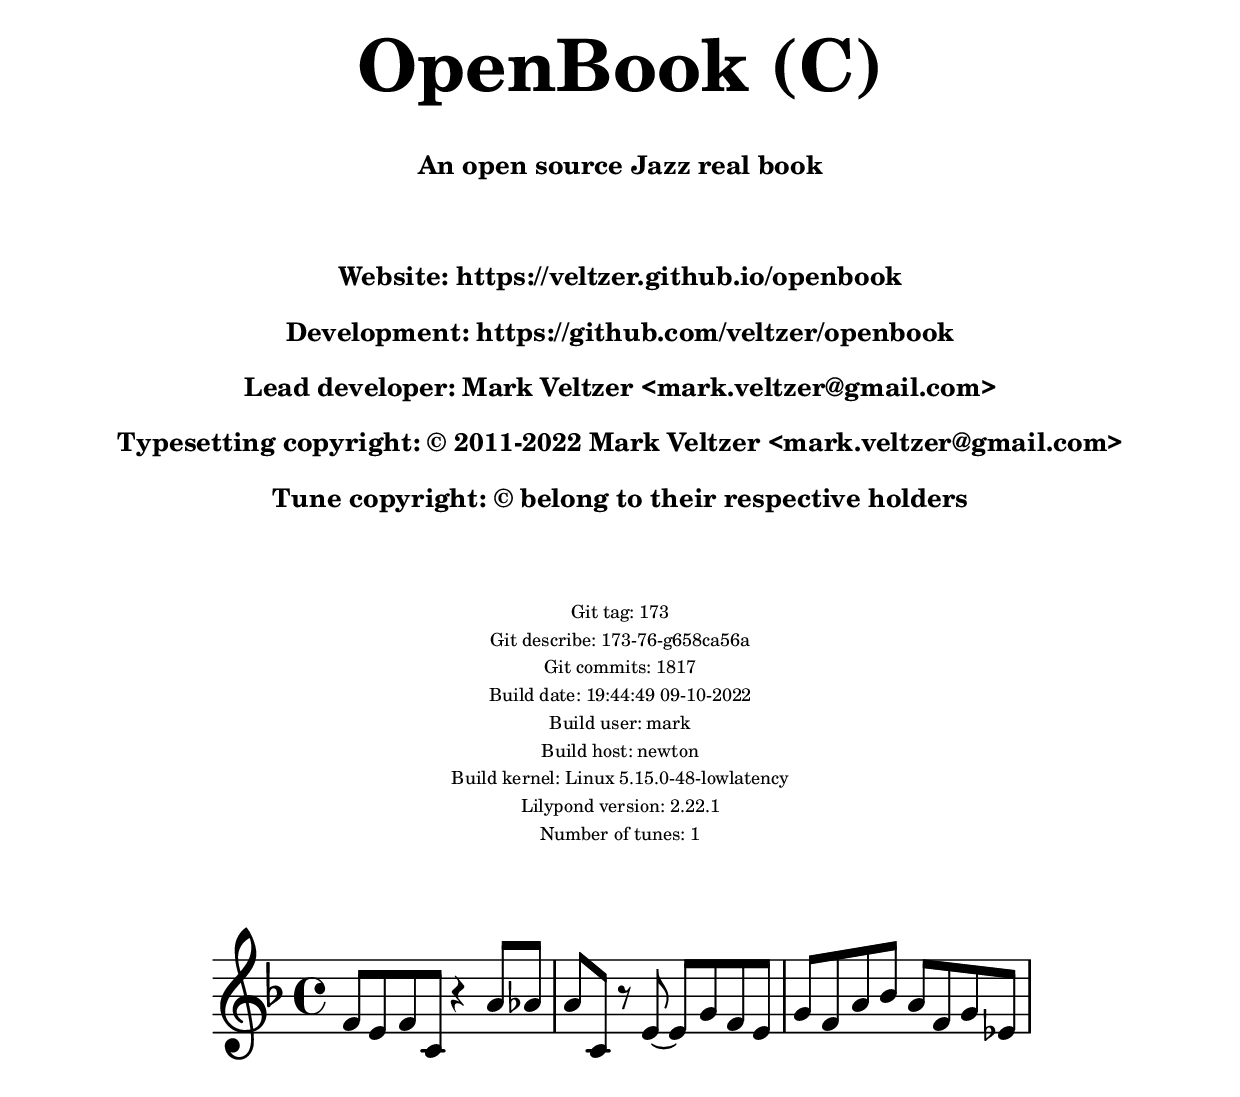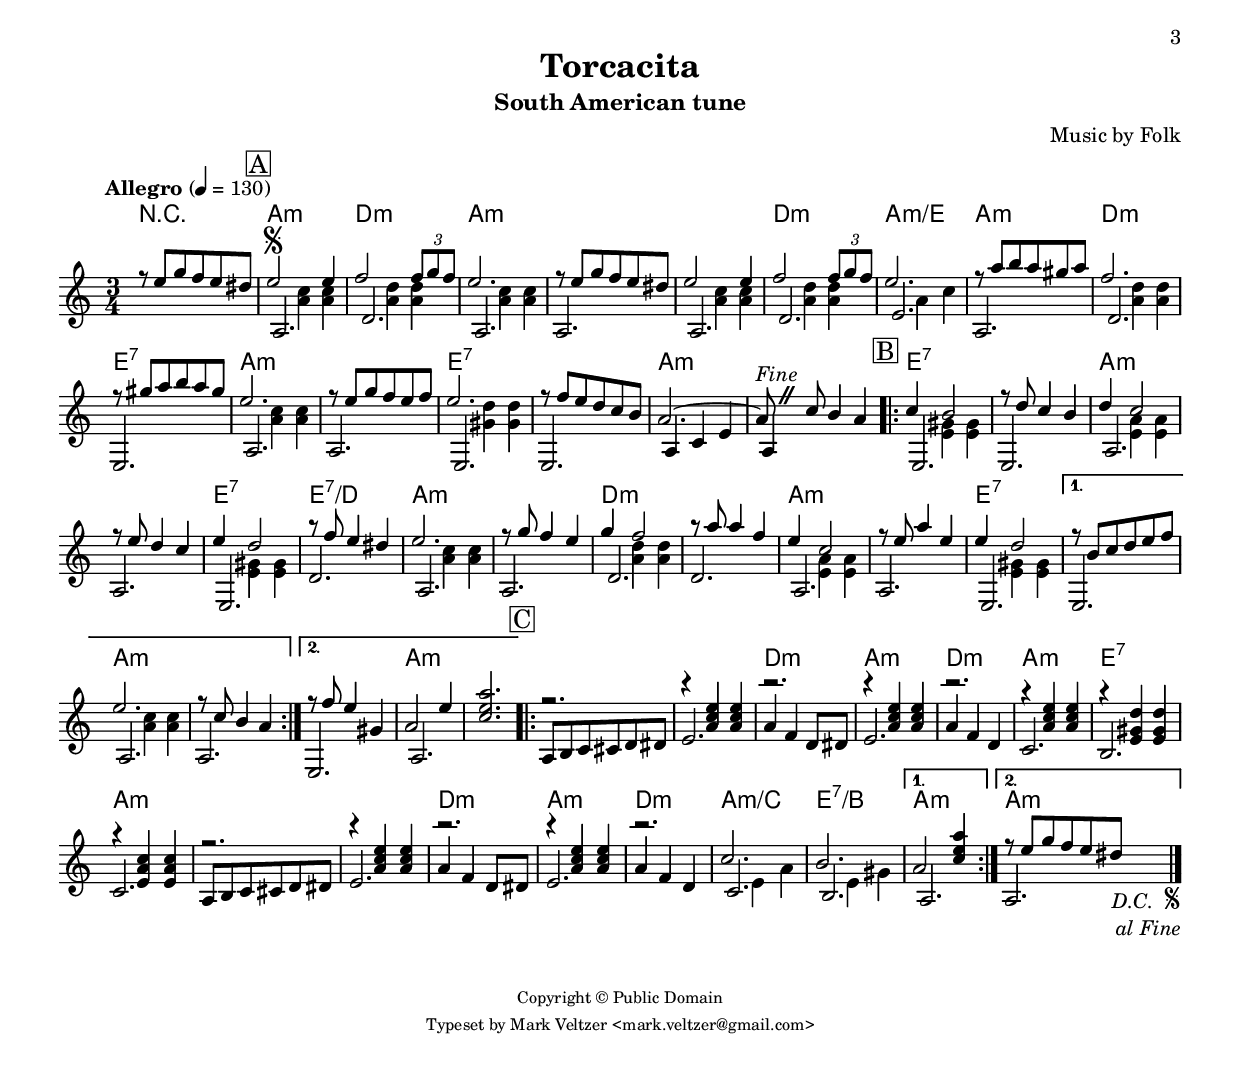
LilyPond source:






% lets emit the definitions

% end verbatim - this comment is a hack to prevent texinfo.tex
% from choking on non-European UTF-8 subsets

% this version tag will keep me compiling only on this version of lilypond.
%=====================================================================

\version "2.22.1"

% lets define a variable to hold the formatted build date (man 3 strftime):
%date=#(strftime "%T %d-%m-%Y" (localtime (current-time)))
%lilypond_version=#(lilypond-version)

% setting instruments for midi generation (bah - this doesn't work...)
%=====================================================================
%\set ChordNames.midiInstrument = #"acoustic grand"
%\set Staff.midiInstrument = #"flute"
%\set PianoStaff.instrumentName = #"acoustic grand"
% do not show chords unless they change...
%\set chordChanges = ##t

% number of staffs per page (this does not work because of my breaks)
%\paper {
%	system-count = #7
%}

\paper {
%% reduce spaces between systems and the bottom (taken from the lilypond
%% documentation and found the relevant variable)
%% the result of this is that I can fit 8 single staffs in one page
%% which is ideal for Jazz (think 32 bar divided into 8 lines of 4 bars each...).
%% I should really only apply this thing for Jazz tunes but that is a TODO item.
%% default is 4\mm - 3 already causes 8 staffs to take 2 pages
	between-system-padding = 2\mm
%% default is 20\mm
%% between-system-space = 16\mm
%% ragged-last-bottom = ##f
%% ragged-bottom = ##f

%% make lilypond increase the distance of the footer from the bottom of the page
%% it seems that if you don't do something like this you're going to have
%% a real problem seeing the footer in postscript printing....
%%bottom-margin = 2.5\cm

%% from /usr/share/lilypond/2.12.3/ly/titling-init.ly
%% to stop lilypond from printing footers...
	oddFooterMarkup = \markup {}

%% prevent lilypond from printing the headers...

	scoreTitleMarkup = \markup {}
	bookTitleMarkup = \markup {}
}
\layout {
%% don't have the first line indented
	indent = 0.0 \cm
%% don't know what this is (taken from Laurent Martelli...)
%%textheight = 1.5\cm

	\context {
		\Score
	%% change the size of the text fonts
	%%\override LyricText #'font-family = #'typewriter
		\override LyricText #'font-size = #'-2

	%% set the style of the chords to Jazz - I don't see this making any effect
		\override ChordName #'style = #'jazz
	%%\override ChordName #'word-space = #2

	%% set the chord size and font
	%%\override ChordName #'font-series = #'bold
	%%\override ChordName #'font-family = #'roman
	%%\override ChordName #'font-size = #-1

	%% don't show bar numbers (for jazz it makes it too cluttery)
		\remove "Bar_number_engraver"
	}
}
% reduce the font size (taken from the lilypond info documentation, default is 20)
#(set-global-staff-size 17.82)

% There is no need to set the paper size to a4 since it is the default.
% make lilypond use paper of size a4 (Is this the default ?!?)
%#(set-default-paper-size "a4")
%)

% Don't have textedit:// links for every note in the pdf file.
% This reduces the size of the pdf by a lot
\pointAndClickOff

% chord related matters
myChordDefinitions={
	<c ees ges bes des' fes' aes'>-\markup \super {7alt}
	<c e g bes f'>-\markup \super {7sus}
	<c e g bes d f'>-\markup \super {9sus}
	<c e g f'>-\markup \super {sus}
	<c ees ges bes>-\markup { "m" \super { "7 " \flat "5" } }
	<c ees ges beses>-\markup { "dim" \super { "7" } }
	<c ees ges>-\markup { "dim" }
%%<c e g b>-\markup { "maj7" }
	<c e gis bes d'>-\markup { \super { "9 " \sharp "5" } }
	<c e g bes d' a'>-\markup \super {13}
	<c e g bes d' fis'>-\markup { \super { "9 " \sharp "11" } }
}
myChordExceptions=#(append
	(sequential-music-to-chord-exceptions myChordDefinitions #t)
	ignatzekExceptions
)

% some macros to be reused all over
% =====================================================================
myBreak=\break
% do line breaks really matter?
myEndLine=\break
%myEndLine={}
myEndLineVoltaNotLast={}
myEndLineVoltaLast=\break
myEndLineVolta=\break
partBar=\bar "||"
endBar=\bar "|."
startBar=\bar ".|"
startRepeat=\bar "|:"
endRepeat=\bar ":|"
startTune={}
endTune=\bar "|."
myFakeEndLine={}
mySegno=\mark \markup { \musicglyph #"scripts.segno" }
myCoda=\mark \markup { \musicglyph #"scripts.coda" }

% some functions to be reused all over
% =====================================================================
% A wrapper for section markers that allows us to control their formatting

% You can have a circle instead of a box using:
% \mark \markup { \circle #mark }
myMark =
#(define-music-function
	(parser location mark)
	(markup?)
	#{
	\mark \markup { \box #mark }
	#})
myWordMark =
#(define-music-function
	(parser location mark)
	(markup?)
	#{
	\mark \markup { \box #mark }
	#})
% grace that does appoggiatura
%\grace $notes
myGrace = #(define-music-function (parser location notes) (ly:music?) #{ \appoggiatura $notes #})
% grace that does nothing
%myGrace = #(define-music-function (parser location notes) (ly:music?) #{ #})

% this is a macro that * really * breaks lines. You don't really need this since a regular \break will work
% AS LONG AS you have the '\remove Bar_engraver' enabled...
hardBreak={ \bar "" \break }
% a macro to make vertical space
verticalSpace=\markup { \null }

% macros to help in parenthesizing chords
% see the playground area for openbook and http://lilypond.1069038.n5.nabble.com/Parenthesizing-chord-names-td44370.html
#(define (left-parenthesis-ignatzek-chord-names in-pitches bass inversion context) (markup #:line ("(" (ignatzek-chord-names in-pitches bass inversion context))))
#(define (right-parenthesis-ignatzek-chord-names in-pitches bass inversion context) (markup #:line ((ignatzek-chord-names in-pitches bass inversion context) ")")))
#(define (parenthesis-ignatzek-chord-names in-pitches bass inversion context) (markup #:line ("(" (ignatzek-chord-names in-pitches bass inversion context) ")")))
LPC = { \once \set chordNameFunction = #left-parenthesis-ignatzek-chord-names }
RPC = { \once \set chordNameFunction = #right-parenthesis-ignatzek-chord-names }
OPC = { \once \set chordNameFunction = #parenthesis-ignatzek-chord-names }

% some macros for marking parts of jazz tunes
% =====================================================================
startSong={}
% If we want endings of parts to be denoted by anything we need
% to find a smarter function that this since this will tend
% to make other things disapper (repeat markings etc)
%endSong=\bar "|."
endSong={}
startPart={}
% If we want endings of parts to be denoted by anything we need
% to find a smarter function that this since this will tend
% to make other things disapper (repeat markings etc)
% endPart=\bar "||"
endPart={}
startChords={
%% this causes chords that do not change to disappear...
	\set chordChanges = ##t
%% use my own chord exceptions
	\set chordNameExceptions = #myChordExceptions
}
endChords={}


% lets always include guitar definitions
\include "predefined-guitar-fretboards.ly"

% book header
%\book {
%% this is the title page
	\bookpart {
		\markup {
			\column {
				\null
				\null
				\null
				\null
				\null
				\null
				\null
				\null
				\null
				\null
				\fill-line { \fontsize #11 \bold "OpenBook (C)"}
				\null
				\null
				\fill-line { \larger \larger \bold "An open source Jazz real book" }
				\null
				\null
				\null
				\fill-line {
					\huge \bold \concat {
						"Website: "
						\with-url #"https://veltzer.github.io/openbook" https://veltzer.github.io/openbook
					}
				}
				\null
				\fill-line {
					\huge \bold \concat {
						"Development: "
						\with-url #"https://github.com/veltzer/openbook" https://github.com/veltzer/openbook
					}
				}
				\null
				\fill-line {
					\huge \bold \concat {
						"Lead developer: Mark Veltzer "
						"<" \with-url #"mailto:mark.veltzer@gmail.com" mark.veltzer@gmail.com ">"
					}
				}
				\null
				\fill-line {
					\huge \bold \concat {
						"Typesetting copyright: © 2011-"
						2022
						" Mark Veltzer "
						"<" \with-url #"mailto:mark.veltzer@gmail.com" mark.veltzer@gmail.com ">"
					}
				}
				\null
				\fill-line { \huge \bold "Tune copyright: © belong to their respective holders" }
				\null
				\null
				\null
				\fill-line { \small "Git tag: 173" }
				\fill-line { \small "Git describe: 173-76-g658ca56a" }
				\fill-line { \small "Git commits: 1817" }
				\fill-line { \small "Build date: 19:44:49 09-10-2022" }
				\fill-line { \small "Build user: mark" }
				\fill-line { \small "Build host: newton" }
				\fill-line { \small "Build kernel: Linux 5.15.0-48-lowlatency" }
				\fill-line { \small "Lilypond version: 2.22.1" }
				\fill-line { \small "Number of tunes: 1" }
				\null
				\null
				\null
			}
		}
		\score {
			<<
				\new Staff="Melody" {
					\new Voice="Voice"
					\relative c' {
						\time 4/4
						\key f \major
						\set fontSize = #-3
						f8 e f c r4 a'8 aes | a c, r e~ e g f e | g f a bes a f g ees
					}
				}
			>>
			\layout {
				#(layout-set-staff-size 35)
				indent = 2.6\cm
			}
		}
	}

\markuplist \table-of-contents
\pageBreak

% from here everything needs to go into a loop

% include anything the user wants before the bookpart starts



PartChords=\chordmode {
	\startSong
	\startChords

%% there is no need to worry about which instrument plays the chords
%% since they will not be heard...

	r2. |

	a:m | d:m | a2.*2:m | \myFakeEndLine
	a2.:m | d:m | a:m/e | a:m | \myFakeEndLine
	d:m | e:7 | a2.*2:m | \myFakeEndLine
	e:7 | a:m | \myFakeEndLine

	\repeat volta 2 {
		e2.*2:7 | a:m | \myFakeEndLine
		e2.:7 | e:7/d | a2.*2:m | \myFakeEndLine
		d:m | a:m | \myFakeEndLine
		e2.:7 |
	} \alternative {
		{ e2.:7 | a2.*2:m | }
		{ e2.:7 | a2.*2:m | }
	} \myFakeEndLine

	\repeat volta 2 {
		a2.*2:m | d2.:m | a:m | \myFakeEndLine
		d:m | a:m | e:7 | a:m | \myFakeEndLine
		a2.*2:m | d2.:m | a:m | \myFakeEndLine
		d:m | a:m/c | e:7/b |
	} \alternative {
		{ a:m | }
		{ a:m | }
	} \myFakeEndLine

	\endChords
	\endSong
}

PartHighVoice=\relative c' {

	\tempo "Allegro" 4 = 130
	\time 3/4
	\key c \major

%% this is to let lily know that this is voice one
	\voiceOne

	r8 e' g f e dis |

	\myMark "A"
	e2\segno e4 | f2 \tuplet 3/2 {f8 g f} | e2. | r8 e g f e dis | \myFakeEndLine
	e2 e4 | f2 \tuplet 3/2 {f8 g f} | e2. | r8 a b a gis a | \myFakeEndLine
	f2. | r8 gis a b a gis | e2. | r8 e g f e f | \myFakeEndLine
	e2. | r8 f e d c b | a2. ~ | a8-\markup { \italic "Fine" }
	\override BreathingSign.text = \markup {
		\musicglyph #"scripts.caesura.straight"
	}
	\breathe
	c b4 a | \myFakeEndLine

	\myMark "B"
	\repeat volta 2 {
		c4 b2 | r8 d c4 b | d c2 | r8 e d4 c | \myFakeEndLine
		e d2 | r8 f e4 dis | e2. | r8 g f4 e | \myFakeEndLine
		g f2 | r8 a a4 f | e c2 | r8 e a4 e | \myFakeEndLine
		e d2 |
	} \alternative {
		{ r8 b c d e f | e2. | r8 c b4 a | }
		{ r8 f' e4 gis, | a2 e'4 | <c e a>2. | }
	} \myFakeEndLine

	\myMark "C"
	\repeat volta 2 {
		r2. | r4 <a c e> <a c e> | r2. | r4 <a c e> <a c e> | \myFakeEndLine
		r2. | r4 <a c e> <a c e> | r4 <e gis d'> <e gis d'> | r4 <e a c> <e a c> | \myFakeEndLine
		r2. | r4 <a c e> <a c e> | r2. | r4 <a c e> <a c e> | \myFakeEndLine
		r2. | c | b |
	} \alternative {
		{ a2 <c e a>4 | }
		{ r8 e g f e dis_\markup {
			\center-column {
				\line
				{ \italic "D.C. "
				\tiny \raise #1
				\musicglyph #"scripts.segno"
				}
				\italic " al Fine"
			}
		} | }
	} \myFakeEndLine

	\endTune
}

PartMidVoice=\relative c' {
	\time 3/4

%% this is to let lily know that this is voice one
	\voiceTwo

	s2. |

	s4 <a' c> <a c> | s <a d> <a d> | s <a c> <a c> | s2. |
	s4 <a c> <a c> | s <a d> <a d> | s a c | s2. |
	s4 <a d> <a d> | s2. | s4 <a c> <a c> | s2. |
	s4 <gis d'> <gis d'> | s2. | s | s |

	\repeat volta 2 {
		s4 <e gis> <e gis> | s2. | s4 <e a> <e a> | s2. |
		s4 <e gis> <e gis> | s2. | s4 <a c> <a c> | s2. |
		s4 <a d> <a d> | s2. | s4 <e a> <e a> | s2. |
		s4 <e gis> <e gis> |
	} \alternative {
		{ s2. | s4 <a c> <a c> | s2. | }
		{ s2. | s2. | s2. | }
	}

	\repeat volta 2 {
		s2. | s2. | s2. | s2. |
		s2. | s2. | s2. | s2. |
		s2. | s2. | s2. | s2. |
		s2. | s4 e a | s e gis |
	} \alternative {
		{ s2. | }
		{ s2. | }
	}
}

PartLowVoice=\relative c' {
	\time 3/4

%% this is to let lily know that this is voice one
	\voiceThree

	s2. |

	a2. | d | a | a |
	a | d | e | a, |
	d | e, | a | a |
	e | e | a4 c e | a, s s |

	\repeat volta 2 {
		e2. | e | a | a |
		e | d' | a | a |
		d | d | a | a |
		e |
	} \alternative {
		{ e | a | a | }
		{ e | a | s | }
	}

	\repeat volta 2 {
		a8 b c cis d dis | e2. | a4 f d8 dis | e2. |
		a4 f d | c2. | b | c |
		a8 b c cis d dis | e2. | a4 f d8 dis | e2. |
		a4 f d | c2. | b |
	} \alternative {
		{ a | }
		{ a | }
	}
}



\bookpart {

% this causes the variables to be defined...











% now play with the variables that depend on language



% calculate the tag line


% calculate the typesetby




\tocItem \markup "Torcacita / Folk"





% taken from "/usr/share/lilypond/2.12.3/ly/titling-init.ly"
\markup {
	\column {
		\override #'(baseline-skip . 3.5)
		\column {
			\huge \larger \bold
			\fill-line { \larger "Torcacita" }
			\fill-line { \large \smaller \bold \larger "South American tune" }
			\fill-line {
				""
				"Music by Folk"
			}
			\fill-line {
				""
			}
		}
	}
}
\noPageBreak






% score for printing
\score {
	<<
		\new ChordNames="Partchords" \PartChords
		\new Staff="Melody" <<
			\new Voice="highvoice" \PartHighVoice
			\new Voice="midvoice" \PartMidVoice
			\new Voice="lowvoice" \PartLowVoice
		>>
	>>
	\layout {
	}
}


\noPageBreak
\markup \column {
%% just a little space
	\null
	\fill-line {
		\smaller \smaller { "Copyright © Public Domain" }
	}
	\fill-line {
		\smaller \smaller { "Typeset by Mark Veltzer <mark.veltzer@gmail.com>" }
	}
}



}


% book footer
%}
